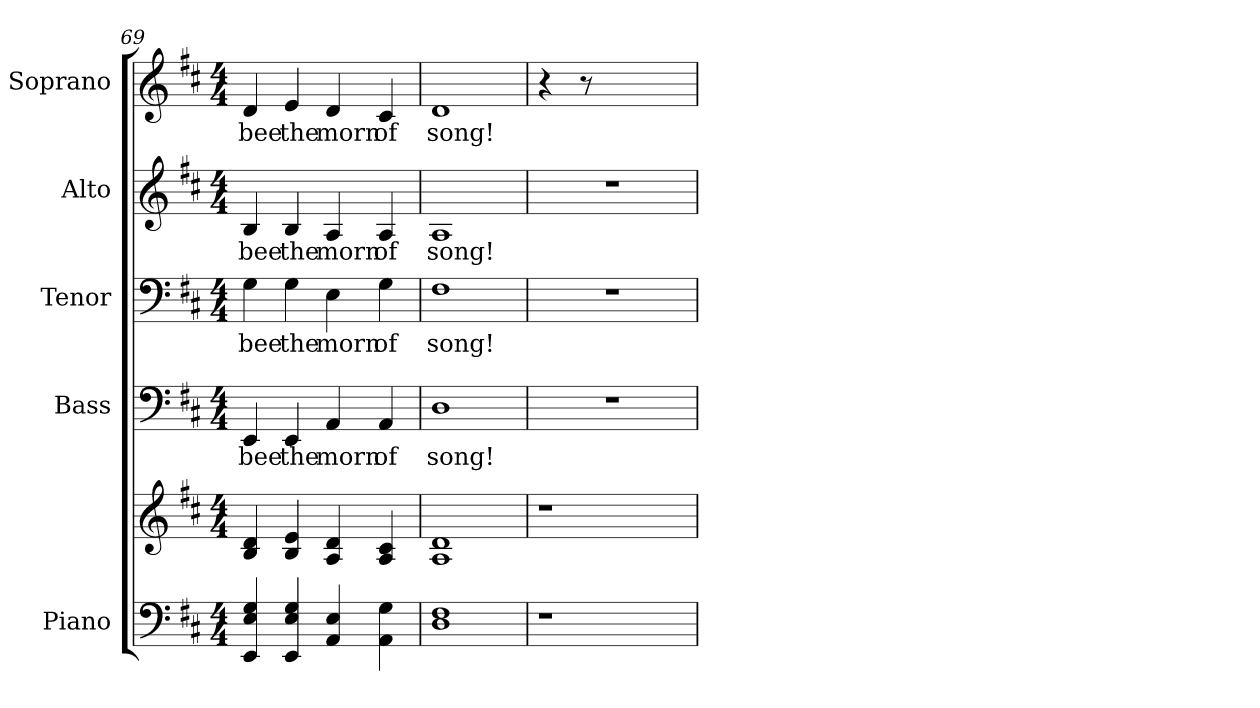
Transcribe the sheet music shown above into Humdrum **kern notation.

**kern	**kern	**kern	**text	**kern	**text	**kern	**text	**kern	**text
*part5	*part5	*part4	*part4	*part3	*part3	*part2	*part2	*part1	*part1
*staff6	*staff5	*staff4	*staff4	*staff3	*staff3	*staff2	*staff2	*staff1	*staff1
*I"Piano	*	*I"Bass	*	*I"Tenor	*	*I"Alto	*	*I"Soprano	*
*I'Pno.	*	*I'B.	*	*I'T.	*	*I'A.	*	*I'S.	*
*clefF4	*clefG2	*clefF4	*	*clefF4	*	*clefG2	*	*clefG2	*
*k[f#c#]	*k[f#c#]	*k[f#c#]	*	*k[f#c#]	*	*k[f#c#]	*	*k[f#c#]	*
*D:	*D:	*D:	*	*D:	*	*D:	*	*D:	*
*M4/4	*M4/4	*M4/4	*	*M4/4	*	*M4/4	*	*M4/4	*
=69	=69	=69	=69	=69	=69	=69	=69	=69	=69
!	!	!	!LO:LY:b:color=#000000	!	!	!	!	!	!
!	!	!	!	!	!LO:LY:b:color=#000000	!	!	!	!
!	!	!	!	!	!	!	!LO:LY:b:color=#000000	!	!
!	!	!	!	!	!	!	!	!	!LO:LY:b:color=#000000
4EEi/ 4Ei 4Gi	4Bi/ 4di	4EEi/	bee	4Gi\	bee	4Bi/	bee	4di/	bee
!	!	!	!LO:LY:b:color=#000000	!	!	!	!	!	!
!	!	!	!	!	!LO:LY:b:color=#000000	!	!	!	!
!	!	!	!	!	!	!	!LO:LY:b:color=#000000	!	!
!	!	!	!	!	!	!	!	!	!LO:LY:b:color=#000000
4EEi/ 4Ei 4Gi	4Bi/ 4ei	4EEi/	the	4Gi\	the	4Bi/	the	4ei/	the
!	!	!	!LO:LY:b:color=#000000	!	!	!	!	!	!
!	!	!	!	!	!LO:LY:b:color=#000000	!	!	!	!
!	!	!	!	!	!	!	!LO:LY:b:color=#000000	!	!
!	!	!	!	!	!	!	!	!	!LO:LY:b:color=#000000
4AAi/ 4Ei	4Ai/ 4di	4AAi/	morn	4Ei\	morn	4Ai/	morn	4di/	morn
!	!	!	!LO:LY:b:color=#000000	!	!	!	!	!	!
!	!	!	!	!	!LO:LY:b:color=#000000	!	!	!	!
!	!	!	!	!	!	!	!LO:LY:b:color=#000000	!	!
!	!	!	!	!	!	!	!	!	!LO:LY:b:color=#000000
4AAi\ 4Gi	4Ai/ 4c#i	4AAi/	of	4Gi\	of	4Ai/	of	4c#i/	of
!!LO:PB:g=z
=70	=70	=70	=70	=70	=70	=70	=70	=70	=70
!	!	!	!LO:LY:b:color=#000000	!	!	!	!	!	!
!	!	!	!	!	!LO:LY:b:color=#000000	!	!	!	!
!	!	!	!	!	!	!	!LO:LY:b:color=#000000	!	!
!	!	!	!	!	!	!	!	!	!LO:LY:b:color=#000000
1Di 1F#i	1Ai 1di	1Di	song!	1F#i	song!	1Ai	song!	1di	song!
=71	=71	=71	=71	=71	=71	=71	=71	=71	=71
!LO:N:vis=1	!LO:N:vis=1	!LO:N:vis=1	!	!LO:N:vis=1	!	!LO:N:vis=1	!	!	!
4.r	4.r	1r	.	1r	.	1r	.	4r	.
.	.	.	.	.	.	.	.	8r	.
2ryy	2ryy	.	.	.	.	.	.	2ryy	.
8ryy	8ryy	.	.	.	.	.	.	8ryy	.
=	=	=	=	=	=	=	=	=	=
*-	*-	*-	*-	*-	*-	*-	*-	*-	*-
